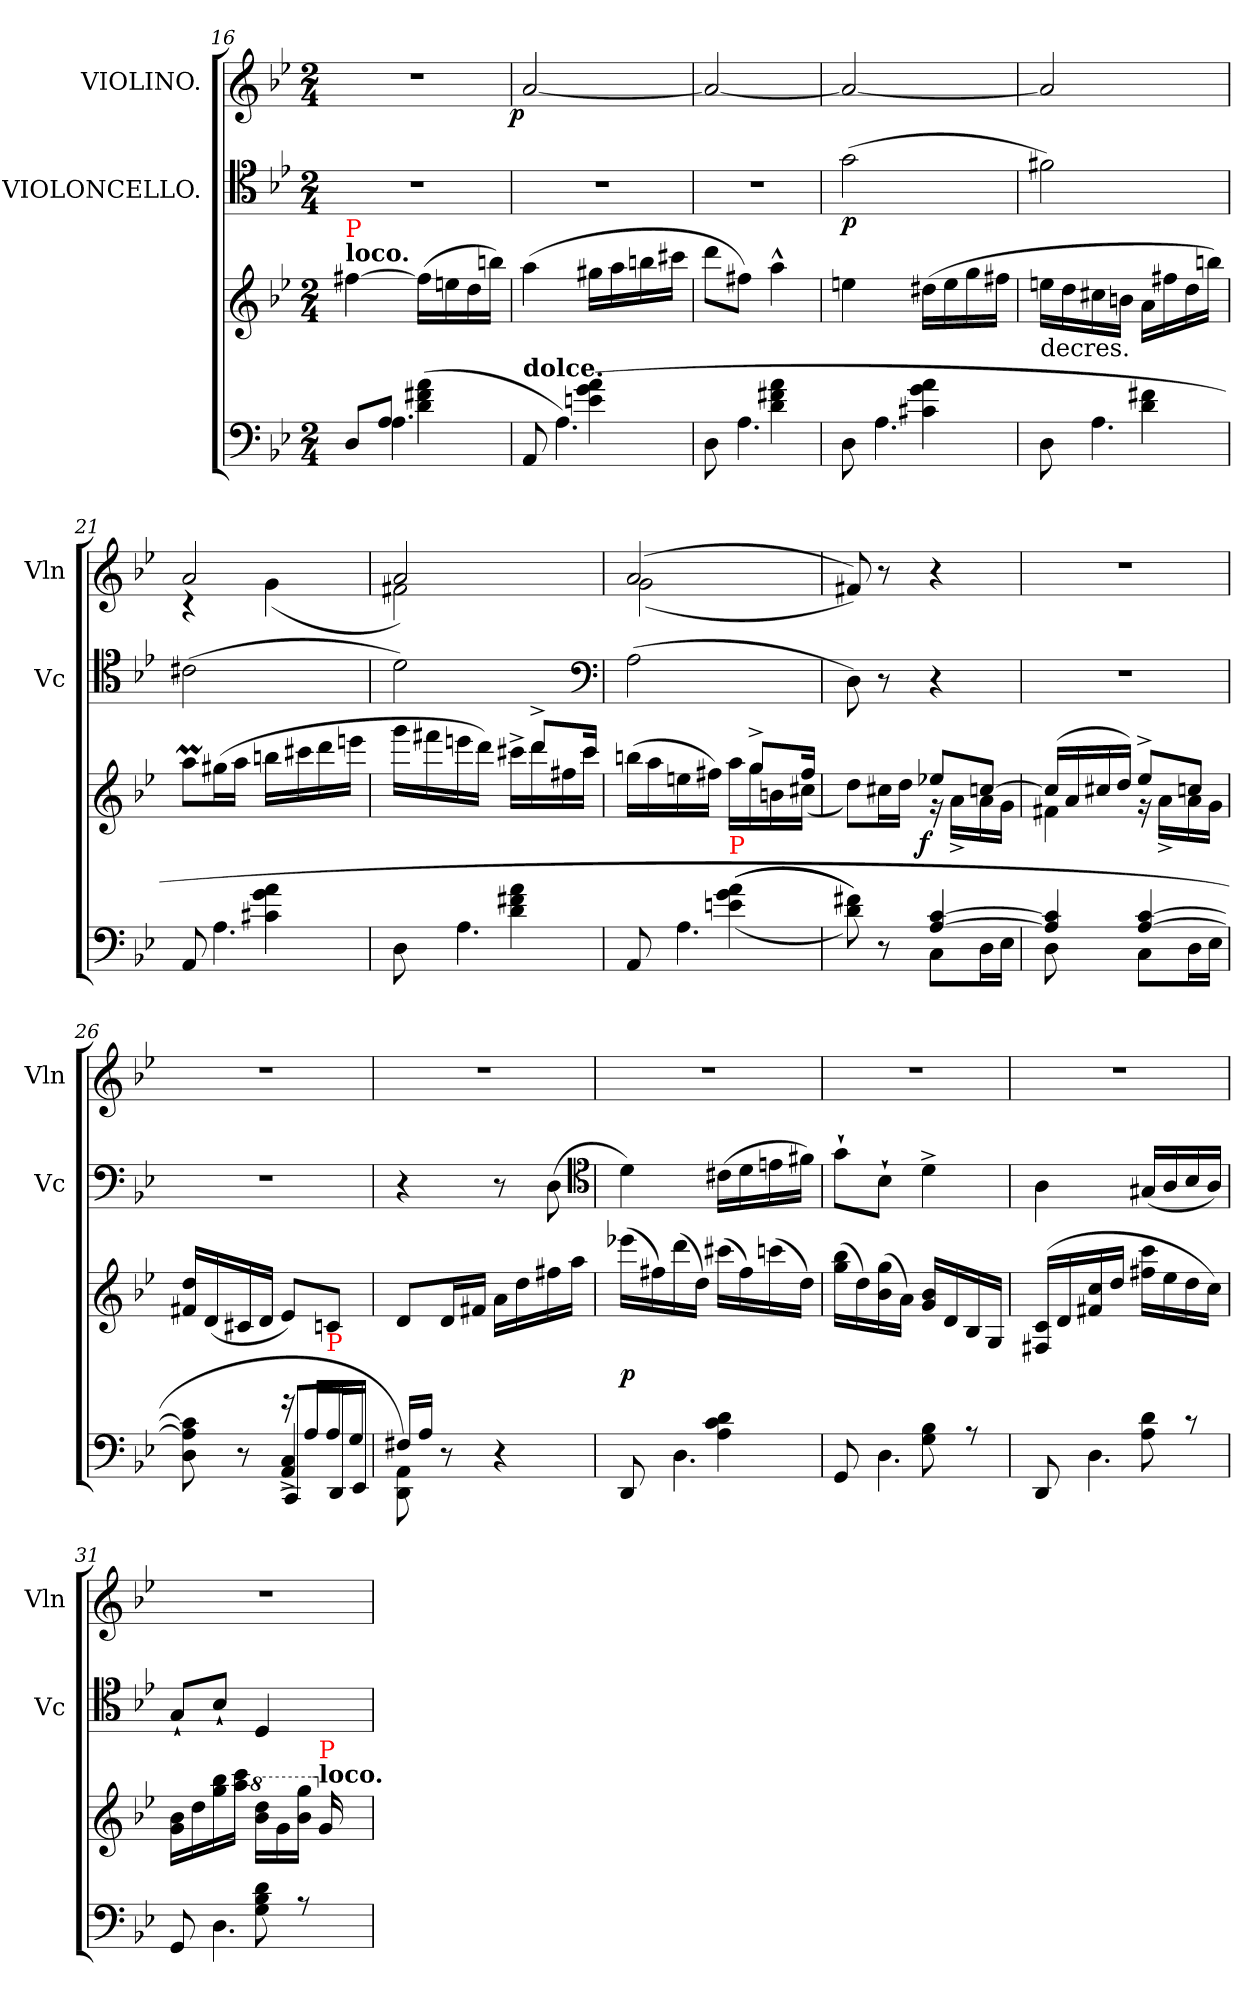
**kern	**kern	**dynam	**kern	**dynam	**kern	**dynam
*part3	*part3	*part3	*part2	*part2	*part1	*part1
*staff4	*staff3	*staff3/4	*staff2	*staff2	*staff1	*staff1
*	*	*	*I"VIOLONCELLO.	*	*I"VIOLINO.	*
*	*	*	*I'Vc	*	*I'Vln	*
*clefF4	*clefG2	*	*clefC4	*	*clefG2	*
*k[b-e-]	*k[b-e-]	*	*k[b-e-]	*	*k[b-e-]	*
*g:	*g:	*	*g:	*	*g:	*
*M2/4	*M2/4	*	*M2/4	*	*M2/4	*
=16	=16	=16	=16	=16	=16	=16
*^	*	*	*	*	*	*
!	!	!LO:TX:a:B:t=loco.	!	!	!	!	!
!	!	!LO:TX:a:color=red:t=P	!	!	!	!	!
8D/L	8ryy	[4ff#X	.	2r	.	2rdd	.
8AJ	4.A\)	.	.	.	.	.	.
(>4a\ 4f#X\ 4d\	.	(>16ff#LL]	.	.	.	.	.
.	.	16een	.	.	.	.	.
.	.	16dd	.	.	.	.	.
.	.	16bbnJJ)	.	.	.	.	.
=17	=17	=17	=17	=17	=17	=17	=17
!LO:TX:a:B:t=dolce.	!	!	!	!	!	!	!
!	!	!	!	!	!	!	!LO:DY:rj
8AA	8ryy	(>4aa	.	2r	.	[2a	p
8ryy	4.A)	.	.	.	.	.	.
(>4a\ 4g\ 4en\	.	16gg#XLL	.	.	.	.	.
.	.	16aa	.	.	.	.	.
.	.	16bbn	.	.	.	.	.
.	.	16ccc#XJJ	.	.	.	.	.
=18	=18	=18	=18	=18	=18	=18	=18
4ryy	8D	8dddL	.	2r	.	2a_	.
.	4.A	8ff#XJ)	.	.	.	.	.
4a\ 4f#X\ 4d\	.	4aa^^	.	.	.	.	.
=19	=19	=19	=19	=19	=19	=19	=19
4ryy	8D	4een	.	(>2g	p	2a_	.
.	4.A	.	.	.	.	.	.
4a\ 4g\ 4c#X\	.	(>16dd#XLL	.	.	.	.	.
.	.	16ee	.	.	.	.	.
.	.	16gg	.	.	.	.	.
.	.	16ff#XJJ	.	.	.	.	.
=20	=20	=20	=20	=20	=20	=20	=20
!	!	!LO:TX:c:t=decres.	!	!	!	!	!
4ryy	8D	16eenLL	.	2f#X)	.	2a]	.
.	.	16dd	.	.	.	.	.
.	4.A	16cc#X	.	.	.	.	.
.	.	16bnJJ	.	.	.	.	.
4f#X\ 4d\	.	16aLL	.	.	.	.	.
.	.	16ff#X	.	.	.	.	.
.	.	16dd	.	.	.	.	.
.	.	16bbnJJ)	.	.	.	.	.
=21	=21	=21	=21	=21	=21	=21	=21
*	*	*	*	*	*	*^	*
8AA	8ryy	8aamL	.	(>2c#X	.	2a	4rc	.
8ryy	4.A	(>16gg#XL	.	.	.	.	.	.
.	.	16aaJJ	.	.	.	.	.	.
4a\ 4g\ 4c#X\	.	16bbnLL	.	.	.	.	(>4g\	.
.	.	16ccc#X	.	.	.	.	.	.
.	.	16ddd	.	.	.	.	.	.
.	.	16eeenJJ	.	.	.	.	.	.
=22	=22	=22	=22	=22	=22	=22	=22	=22
*	*	*^	*	*	*	*	*	*
4ryy	8D	4ryy	16gggLL	.	2d)	.	2a)	2f#X	.
.	.	.	16fff#X	.	.	.	.	.	.
.	4.A\	.	16eeen	.	.	.	.	.	.
.	.	.	16dddJJ)	.	.	.	.	.	.
4a\ 4f#X\ 4d\	.	16ryy	16ccc#X^<LL	.	.	.	.	.	.
.	.	8ddd^>L	16ddd	.	.	.	.	.	.
.	.	.	16ff#X	.	.	.	.	.	.
.	.	16ccc#Jk	16ccc#JJ	.	.	.	.	.	.
*	*	*	*	*	*clefF4	*	*	*	*
=23	=23	=23	=23	=23	=23	=23	=23	=23	=23
8AA/	8ryy	4ryy	(>16bbnLL	.	(>2A	.	(>2a/	(<2g	.
.	.	.	16aa	.	.	.	.	.	.
8ryy	4.A\	.	16een	.	.	.	.	.	.
.	.	.	16ff#XJJ)	.	.	.	.	.	.
!LO:TX:a:color=red:t=P	!	!	!	!	!	!	!	!	!
(<(>(>4a\ 4g\ 4en\	.	16ryy	16aaLL	.	.	.	.	.	.
.	.	8gg^>L	16gg	.	.	.	.	.	.
.	.	.	16bn	.	.	.	.	.	.
.	.	16ff#Jk	(>16cc#XJJ	.	.	.	.	.	.
*	*	*	*	*	*	*	*v	*v	*
=24	=24	=24	=24	=24	=24	=24	=24	=24
8f#X 8d)))	4ryy	8ryy	8dd\L)	.	8D)	.	8f#X))	.
8r	.	8ryy	16cc#XL	.	8r	.	8r	.
.	.	.	16ddJJ	.	.	.	.	.
!	!	!	!	!LO:DY:rj	!	!	!	!
[4c/ [4A/	8C\L	8ee-XL	16rg	f	4r	.	4r	.
.	.	.	16a^<LL	.	.	.	.	.
.	16DL	[8ccJ	16a	.	.	.	.	.
.	16E-JJ	.	16gJJ	.	.	.	.	.
=25	=25	=25	=25	=25	=25	=25	=25	=25
4c]/ 4A]/	8D\	(<16ccLL]	4f#X	.	2r	.	2rdd	.
.	.	16a	.	.	.	.	.	.
.	8ryy	16cc#X	.	.	.	.	.	.
.	.	16ddJJ)	.	.	.	.	.	.
[4c [4A	8CL	8ee-^>L	16rg	.	.	.	.	.
.	.	.	16a^<LL	.	.	.	.	.
.	16DL	8ccnJ	16a	.	.	.	.	.
.	16E-JJ	.	16gJJ	.	.	.	.	.
*	*	*v	*v	*	*	*	*	*
=26	=26	=26	=26	=26	=26	=26	=26
*	*^	*	*	*	*	*	*
4ryy	8c]\ 8A]\ 8D\	4ryy	16dd 16f#XLL	.	2r	.	2rdd	.
.	.	.	(<16d	.	.	.	.	.
.	8r	.	16c#X	.	.	.	.	.
.	.	.	16dJJ	.	.	.	.	.
16rg	4C^>/ 4AA^>/	8CCL	8e-L)	.	.	.	.	.
16ALL	.	.	.	.	.	.	.	.
!LO:TX:a:color=red:t=P	!	!	!	!	!	!	!	!
16A	.	(>16DDL	8cnJ	.	.	.	.	.
16GJJ	.	16EE-JJ	.	.	.	.	.	.
*	*v	*v	*	*	*	*	*	*
=27	=27	=27	=27	=27	=27	=27	=27
16F#XLL	8AA\ 8DD\)	8dL	.	4r	.	2rdd	.
16AJJ	.	.	.	.	.	.	.
8r	8ryy	16dL	.	.	.	.	.
.	.	16f#XJJ	.	.	.	.	.
4r	4ryy	16aLL	.	8r	.	.	.
.	.	16dd	.	.	.	.	.
.	.	16ff#X	.	(>8D	.	.	.
.	.	16aaJJ	.	.	.	.	.
*	*	*	*	*clefC4	*	*	*
=28	=28	=28	=28	=28	=28	=28	=28
8DD	8ryy	(>16eee-XLL	p	4d)	.	2rdd	.
.	.	16ff#X)	.	.	.	.	.
8ryy	4.D	(>16ddd	.	.	.	.	.
.	.	16ddJJ)	.	.	.	.	.
4d\ 4c\ 4A\	.	(>16ccc#XLL	.	(>16c#XLL	.	.	.
.	.	16ff#)	.	16d	.	.	.
.	.	(>16cccn	.	16en	.	.	.
.	.	16ddJJ)	.	16f#XJJ)	.	.	.
=29	=29	=29	=29	=29	=29	=29	=29
8GG/	8ryy	(>16bb- 16ggLL	.	8g`>L	.	2rdd	.
.	.	16dd)	.	.	.	.	.
8ryy	4.D	(>16gg 16b-	.	8B-`>J	.	.	.
.	.	16aJJ)	.	.	.	.	.
8B-\ 8G\	.	16b- 16gLL	.	4d^>	.	.	.
.	.	16d	.	.	.	.	.
8r	.	16B-	.	.	.	.	.
.	.	16G/JJ	.	.	.	.	.
=30	=30	=30	=30	=30	=30	=30	=30
8DD	8ryy	(>16c 16F#XLL	.	4A\	.	2rdd	.
.	.	16d	.	.	.	.	.
8ryy	4.D\	16cc 16f#X	.	.	.	.	.
.	.	16ddJJ	.	.	.	.	.
8d\ 8A\	.	16ccc 16ff#XLL	.	(<16G#X/LL	.	.	.
.	.	16ee-	.	16A	.	.	.
8r	.	16dd	.	16B-	.	.	.
.	.	16ccJJ)	.	16AJJ)	.	.	.
=31	=31	=31	=31	=31	=31	=31	=31
8GG/	8ryy	16b- 16gLL	.	8G`</L	.	2rdd	.
.	.	16dd	.	.	.	.	.
8ryy	4.D\	16bb- 16gg	.	8B-`<J	.	.	.
.	.	16ccc 16aaJJ	.	.	.	.	.
*	*	*8va	*	*	*	*	*
8d\ 8B-\ 8G\	.	16ddd 16bb-LL	.	4D	.	.	.
.	.	16gg	.	.	.	.	.
8r	.	16ggg 16bb-JJ	.	.	.	.	.
*	*	*X8va	*	*	*	*	*
!	!	!LO:TX:a:B:t=loco.	!	!	!	!	!
!	!	!LO:TX:a:color=red:t=P	!	!	!	!	!
.	.	16g	.	.	.	.	.
*v	*v	*	*	*	*	*	*
=	=	=	=	=	=	=
*-	*-	*-	*-	*-	*-	*-
